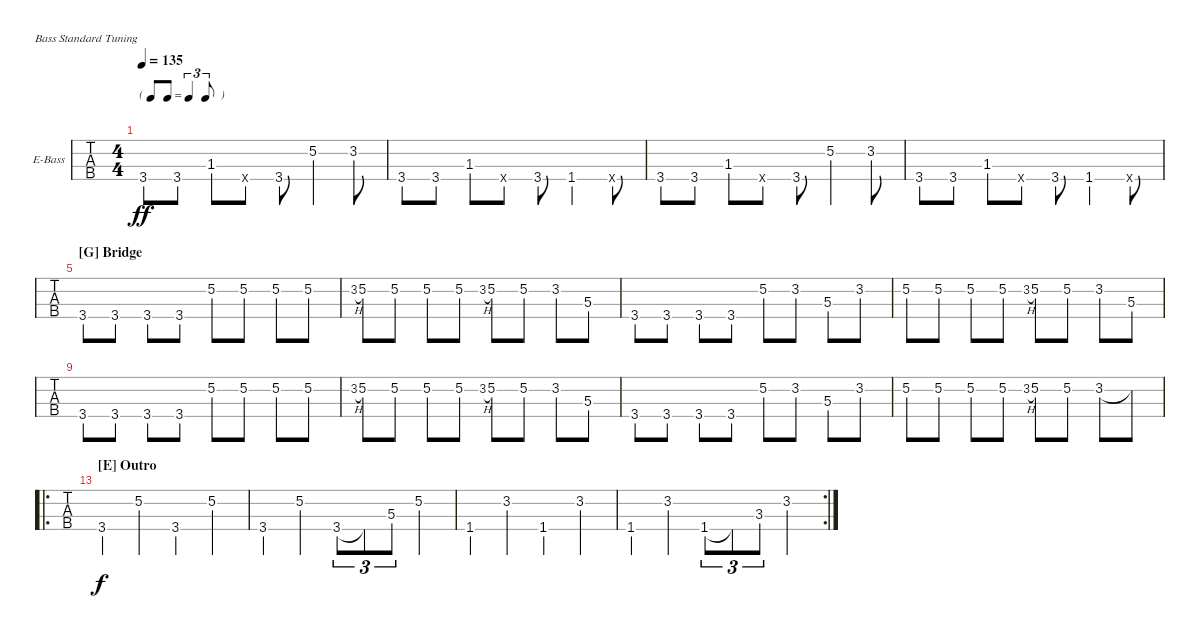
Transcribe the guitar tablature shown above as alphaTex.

\defaultSystemsLayout 4
\bracketExtendMode nobrackets
\firstSystemTrackNameOrientation horizontal
\otherSystemsTrackNameOrientation horizontal
\defaultBarNumberDisplay FirstOfSystem
\track ("Bass" "E-Bass") {instrument electricbassfinger}
\staff {tabs}
\tuning (G2 D2 A1 E1)
\ts (4 4)
\tf triplet8th
\scale
0.25
\tempo 135
\accidentals auto
\clef f4
\ottava regular
\simile none
\scale
0.25
\ks c
3.4{ac}.8{dy ff} 3.4{ac}.8 1.3.8 6.4{ac x}.8 3.4{ac}.8 5.2.4 3.2.8 |
\scale
0.25
\scale
0.25 3.4{ac}.8 3.4{ac}.8 1.3.8 6.4{x}.8 3.4{ac}.8 1.4{ac}.4 3.4{ac x}.8 |
\scale
0.25
\scale
0.25 3.4{ac}.8 3.4{ac}.8 1.3.8 6.4{ac x}.8 3.4{ac}.8 5.2.4 3.2.8 |
\scale
0.25
\scale
0.25 3.4{ac}.8{lyrics (0 "") lyrics (1 "") lyrics (2 "") lyrics (3 "") lyrics (4 "")} 3.4{ac}.8{lyrics (0 "") lyrics (1 "") lyrics (2 "") lyrics (3 "") lyrics (4 "")} 1.3.8{lyrics (0 "") lyrics (1 "") lyrics (2 "") lyrics (3 "") lyrics (4 "")} 6.4{x}.8{lyrics (0 "") lyrics (1 "") lyrics (2 "") lyrics (3 "") lyrics (4 "")} 3.4{ac}.8{lyrics (0 "") lyrics (1 "") lyrics (2 "") lyrics (3 "") lyrics (4 "")} 1.4{ac}.4{lyrics (0 "") lyrics (1 "") lyrics (2 "") lyrics (3 "") lyrics (4 "")} 3.4{ac x}.8{lyrics (0 "") lyrics (1 "") lyrics (2 "") lyrics (3 "") lyrics (4 "")} |
\section ("G" "Bridge")
\scale
0.268041
\scale
0.244275 3.4.8 3.4.8 3.4.8 3.4.8 5.2.8 5.2.8 5.2.8 5.2.8 |
\scale
0.346392
\scale
0.259542 3.2{h}.8{gr onbeat} 5.2.8 5.2.8 5.2.8 5.2.8 3.2{h}.8{gr onbeat} 5.2.8 5.2.8 3.2.8 5.3.8 |
\scale
0.25567
\scale
0.244275 3.4.8 3.4.8 3.4.8 3.4.8 5.2.8 3.2.8 5.3.8 3.2.8 |
\scale
0.129897
\scale
0.251908 5.2.8 5.2.8 5.2.8 5.2.8 3.2{h}.8{gr onbeat} 5.2.8 5.2.8 3.2.8 5.3.8 |
\scale
0.238095
\scale
0.244275 3.4.8 3.4.8 3.4.8 3.4.8 5.2.8 5.2.8 5.2.8 5.2.8 |
\scale
0.307692
\scale
0.259542 3.2{h}.8{gr onbeat} 5.2.8 5.2.8 5.2.8 5.2.8 3.2{h}.8{gr onbeat} 5.2.8 5.2.8 3.2.8 5.3.8 |
\scale
0.227106
\scale
0.244275 3.4.8 3.4.8 3.4.8 3.4.8 5.2.8 3.2.8 5.3.8 3.2.8 |
\scale
0.227106
\scale
0.251908 5.2.8 5.2.8 5.2.8 5.2.8 3.2{h}.8{gr onbeat} 5.2.8 5.2.8 3.2.8 3.2{t}.8 |
\ro
\section ("E" "Outro")
\scale
0.25
\scale
0.210526 3.4.4{dy f} 5.2.4 3.4.4 5.2.4 |
\scale
0.25
\scale
0.289474 3.4.4 5.2.4 3.4.8{tu (3 2)} 3.4{t}.8{tu (3 2)} 5.3.8{tu (3 2)} 5.2.4 |
\scale
0.25
\scale
0.210526 1.4.4 3.2.4 1.4.4 3.2.4 |
\rc 2
\scale
0.289474 1.4.4 3.2.4 1.4.8{tu (3 2)} 1.4{t}.8{tu (3 2)} 3.3.8{tu (3 2)} 3.2.4
